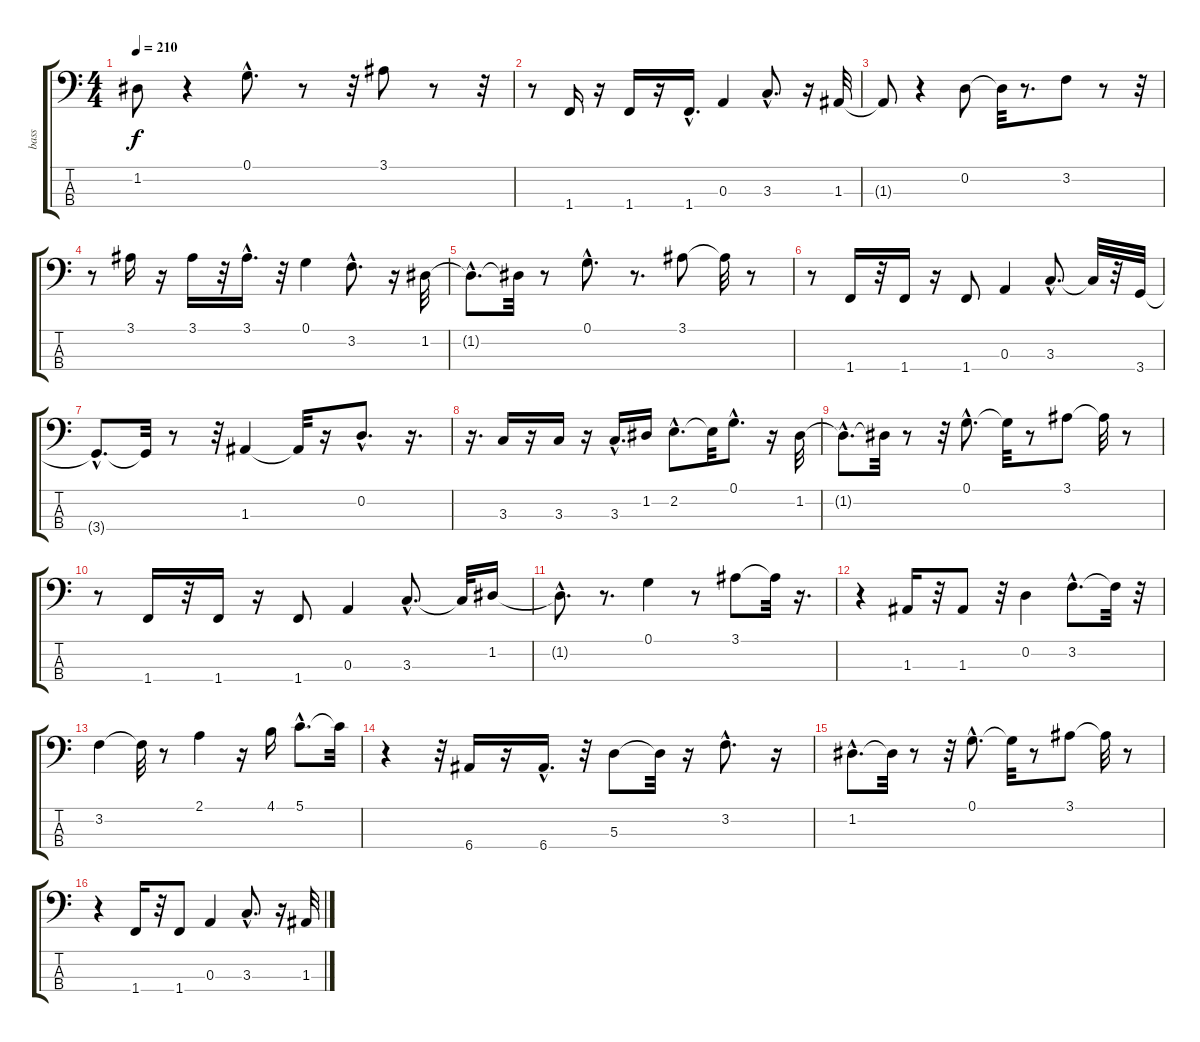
\track ("bass                " "bass      ") {instrument electricbasspick}
\staff {score tabs}
\tuning (G2 D2 A1 E1) {hide}
\ts (4 4)
\tempo 210
\clef f4
\ks c
1.2{t}.8{dy f} r.4 0.1{hac}.8{d} r.8 r.32 3.1.8 r.8 r.32 |
r.8 1.4.16 r.16 1.4.16 r.16 1.4{hac}.16{d} 0.3.4 3.3{hac}.8{d} r.16 1.3.32 |
1.3{t}.8 r.4 0.2.8 0.2{t}.32 r.8{d} 3.2.8 r.8 r.32 |
r.8 3.1.16 r.16 3.1.16 r.32 3.1{hac}.16{d} r.32 0.1.4 3.2{hac}.8{d} r.16 1.2.32 |
1.2{hac t}.8{d} 1.2{t}.32 r.8 0.1{hac}.8{d} r.8{d} 3.1.8 3.1{t}.32 r.8 |
r.8 1.4.16 r.32 1.4.16 r.16 1.4.8 0.3.4 3.3{hac}.8{d} 3.3{t}.32 r.32 3.4.32 |
3.4{hac t}.8{d} 3.4{t}.32 r.8 r.32 1.3.4 1.3{t}.32 r.16 0.2{hac}.8{d} r.16{d} |
r.16{d} 3.3.16 r.16 3.3.16 r.16 3.3{hac}.16{d} 1.2.16 2.2{hac}.8{d} 2.2{t}.32 0.1{hac}.8{d} r.16 1.2.32 |
1.2{hac t}.8{d} 1.2{t}.32 r.8 r.32 0.1{hac}.8{d} 0.1{t}.32 r.8 3.1.8 3.1{t}.32 r.8 |
r.8 1.4.16 r.32 1.4.16 r.16 1.4.8 0.3.4 3.3{hac}.8{d} 3.3{t}.32 1.2.16 |
1.2{hac t}.8{d} r.8{d} 0.1.4 r.8 3.1.8 3.1{t}.32 r.16{d} |
r.4 1.3.16 r.32 1.3.8 r.32 0.2.4 3.2{hac}.8{d} 3.2{t}.32 r.32 |
3.2.4 3.2{t}.32 r.8 2.1.4 r.16 4.1.16 5.1{hac}.8{d} 5.1{t}.32 |
r.4 r.32 6.4.16 r.16 6.4{hac}.16{d} r.32 5.3.8 5.3{t}.32 r.16 3.2{hac}.8{d} r.16 |
1.2{hac}.8{d} 1.2{t}.32 r.8 r.32 0.1{hac}.8{d} 0.1{t}.32 r.8 3.1.8 3.1{t}.32 r.8 |
r.4 1.4.16 r.32 1.4.8 0.3.4 3.3{hac}.8{d} r.16 1.3.32
